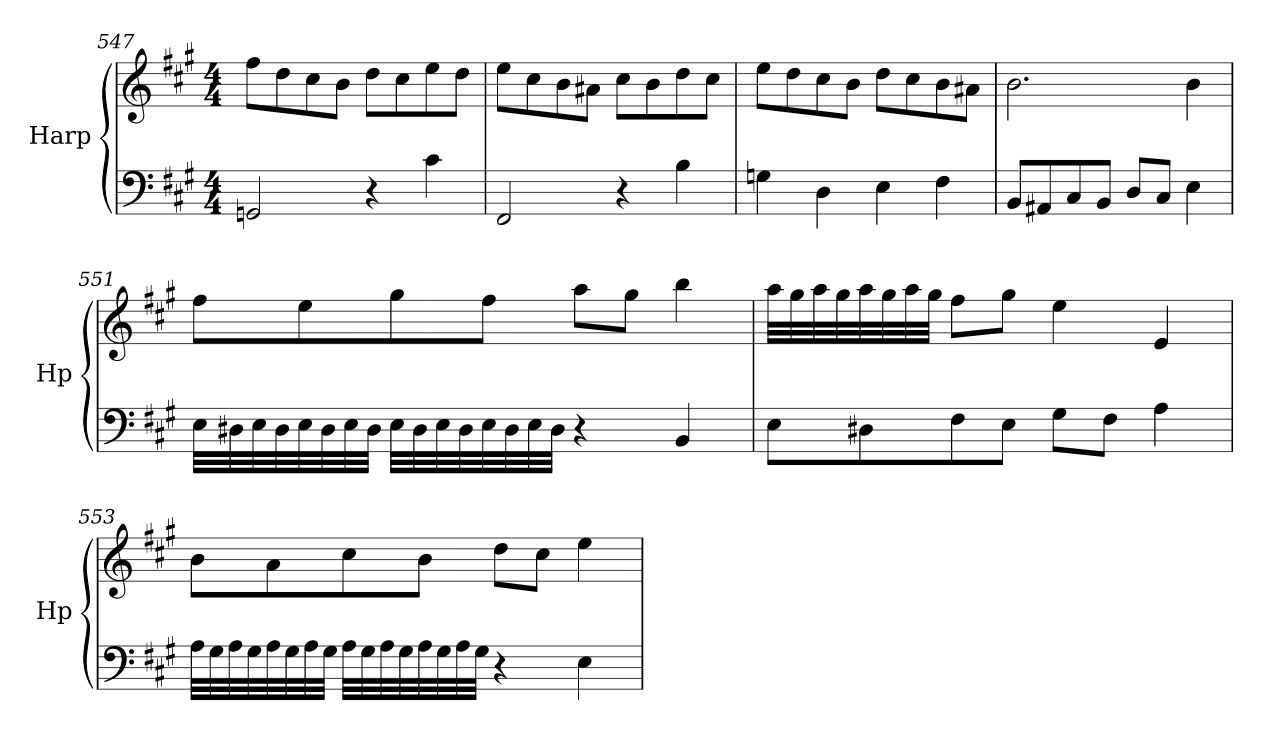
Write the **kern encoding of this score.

**kern	**kern
*part1	*part1
*staff2	*staff1
*I"Harp	*
*I'Hp	*
!!LO:PB:g=z
*clefF4	*clefG2
*k[f#c#g#]	*k[f#c#g#]
*M4/4	*M4/4
=547	=547
2GGn/	8ff#\L
.	8dd\
.	8cc#\
.	8b\J
4r	8dd\L
.	8cc#\
4c#\	8ee\
.	8dd\J
=548	=548
2FF#/	8ee\L
.	8cc#\
.	8b\
.	8a#X\J
4r	8cc#\L
.	8b\
4B\	8dd\
.	8cc#\J
=549	=549
4Gn\	8ee\L
.	8dd\
4D\	8cc#\
.	8b\J
4E\	8dd\L
.	8cc#\
4F#\	8b\
.	8a#X\J
=550	=550
8BB/L	2.b\
8AA#X/	.
8C#/	.
8BB/J	.
8D/L	.
8C#/J	.
4E\	4b\
!!LO:LB:g=z
=551	=551
32E\LLL	8ff#\L
32D#X\	.
32E\	.
32D#\	.
32E\	8ee\
32D#\	.
32E\	.
32D#\JJJ	.
32E\LLL	8gg#\
32D#\	.
32E\	.
32D#\	.
32E\	8ff#\J
32D#\	.
32E\	.
32D#\JJJ	.
4r	8aa\L
.	8gg#\J
4BB/	4bb\
=552	=552
8E\L	32aa\LLL
.	32gg#\
.	32aa\
.	32gg#\
8D#X\	32aa\
.	32gg#\
.	32aa\
.	32gg#\JJJ
8F#\	8ff#\L
8E\J	8gg#\J
8G#\L	4ee\
8F#\J	.
4A\	4e/
!!LO:LB:g=z
=553	=553
32A\LLL	8b\L
32G#\	.
32A\	.
32G#\	.
32A\	8a\
32G#\	.
32A\	.
32G#\JJJ	.
32A\LLL	8cc#\
32G#\	.
32A\	.
32G#\	.
32A\	8b\J
32G#\	.
32A\	.
32G#\JJJ	.
4r	8dd\L
.	8cc#\J
4E\	4ee\
=	=
*-	*-
